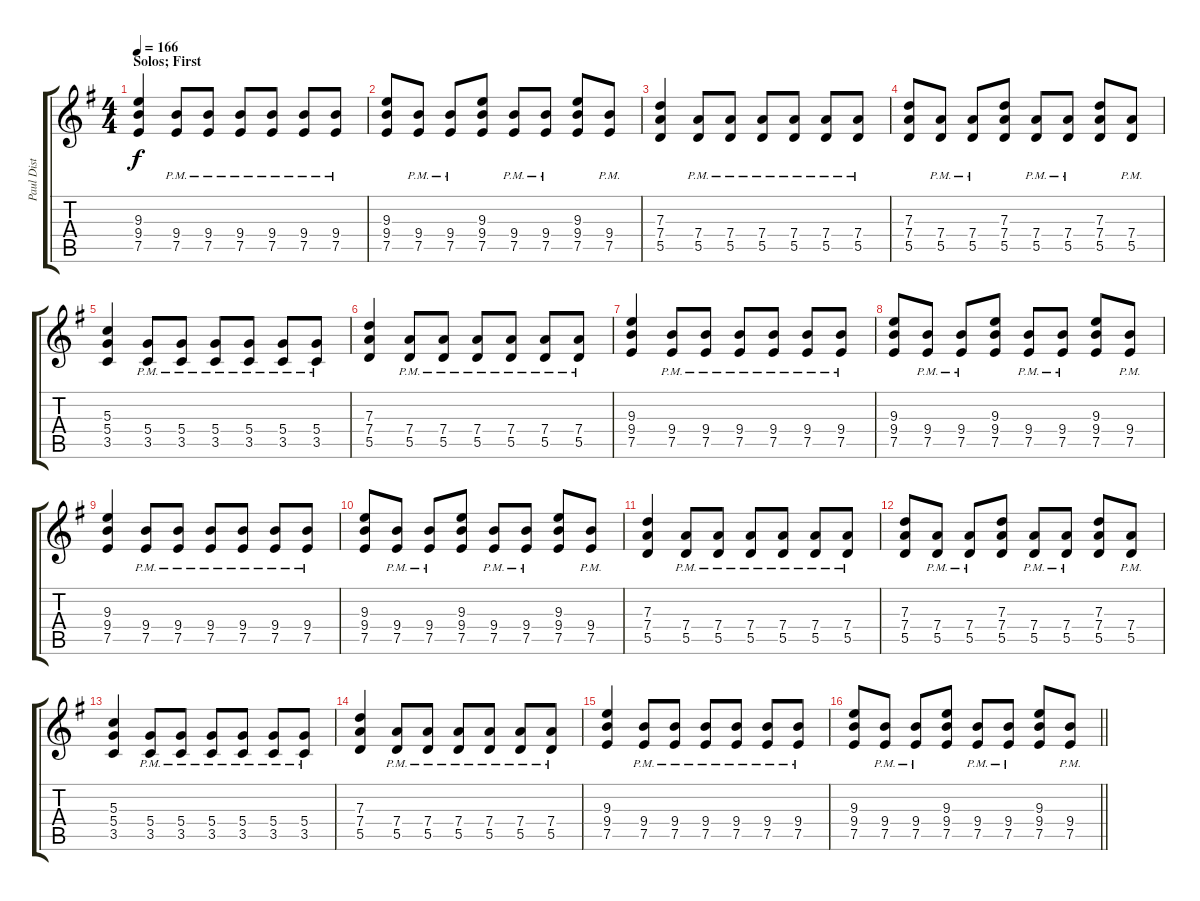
\track ("Paul Dist" "Paul Dist") {instrument overdrivenguitar}
\staff {score tabs}
\tuning (E4 B3 G3 D3 A2 E2) {hide}
\ts (4 4)
\section ("" "Solos; First")
\tempo 166
\clef g2
\ks eminor
(9.3 9.4 7.5).4{dy f} (9.4{pm} 7.5{pm}).8 (9.4{pm} 7.5{pm}).8 (9.4{pm} 7.5{pm}).8 (9.4{pm} 7.5{pm}).8 (9.4{pm} 7.5{pm}).8 (9.4{pm} 7.5{pm}).8 |
(9.3 9.4 7.5).8 (9.4{pm} 7.5{pm}).8 (9.4{pm} 7.5{pm}).8 (9.3 9.4 7.5).8 (9.4{pm} 7.5{pm}).8 (9.4{pm} 7.5{pm}).8 (9.3 9.4 7.5).8 (9.4{pm} 7.5{pm}).8 |
(7.3 7.4 5.5).4 (7.4{pm} 5.5{pm}).8 (7.4{pm} 5.5{pm}).8 (7.4{pm} 5.5{pm}).8 (7.4{pm} 5.5{pm}).8 (7.4{pm} 5.5{pm}).8 (7.4{pm} 5.5{pm}).8 |
(7.3 7.4 5.5).8 (7.4{pm} 5.5{pm}).8 (7.4{pm} 5.5{pm}).8 (7.3 7.4 5.5).8 (7.4{pm} 5.5{pm}).8 (7.4{pm} 5.5{pm}).8 (7.3 7.4 5.5).8 (7.4{pm} 5.5{pm}).8 |
(5.3 5.4 3.5).4 (5.4{pm} 3.5{pm}).8 (5.4{pm} 3.5{pm}).8 (5.4{pm} 3.5{pm}).8 (5.4{pm} 3.5{pm}).8 (5.4{pm} 3.5{pm}).8 (5.4{pm} 3.5{pm}).8 |
(7.3 7.4 5.5).4 (7.4{pm} 5.5{pm}).8 (7.4{pm} 5.5{pm}).8 (7.4{pm} 5.5{pm}).8 (7.4{pm} 5.5{pm}).8 (7.4{pm} 5.5{pm}).8 (7.4{pm} 5.5{pm}).8 |
(9.3 9.4 7.5).4 (9.4{pm} 7.5{pm}).8 (9.4{pm} 7.5{pm}).8 (9.4{pm} 7.5{pm}).8 (9.4{pm} 7.5{pm}).8 (9.4{pm} 7.5{pm}).8 (9.4{pm} 7.5{pm}).8 |
(9.3 9.4 7.5).8 (9.4{pm} 7.5{pm}).8 (9.4{pm} 7.5{pm}).8 (9.3 9.4 7.5).8 (9.4{pm} 7.5{pm}).8 (9.4{pm} 7.5{pm}).8 (9.3 9.4 7.5).8 (9.4{pm} 7.5{pm}).8 |
(9.3 9.4 7.5).4 (9.4{pm} 7.5{pm}).8 (9.4{pm} 7.5{pm}).8 (9.4{pm} 7.5{pm}).8 (9.4{pm} 7.5{pm}).8 (9.4{pm} 7.5{pm}).8 (9.4{pm} 7.5{pm}).8 |
(9.3 9.4 7.5).8 (9.4{pm} 7.5{pm}).8 (9.4{pm} 7.5{pm}).8 (9.3 9.4 7.5).8 (9.4{pm} 7.5{pm}).8 (9.4{pm} 7.5{pm}).8 (9.3 9.4 7.5).8 (9.4{pm} 7.5{pm}).8 |
(7.3 7.4 5.5).4 (7.4{pm} 5.5{pm}).8 (7.4{pm} 5.5{pm}).8 (7.4{pm} 5.5{pm}).8 (7.4{pm} 5.5{pm}).8 (7.4{pm} 5.5{pm}).8 (7.4{pm} 5.5{pm}).8 |
(7.3 7.4 5.5).8 (7.4{pm} 5.5{pm}).8 (7.4{pm} 5.5{pm}).8 (7.3 7.4 5.5).8 (7.4{pm} 5.5{pm}).8 (7.4{pm} 5.5{pm}).8 (7.3 7.4 5.5).8 (7.4{pm} 5.5{pm}).8 |
(5.3 5.4 3.5).4 (5.4{pm} 3.5{pm}).8 (5.4{pm} 3.5{pm}).8 (5.4{pm} 3.5{pm}).8 (5.4{pm} 3.5{pm}).8 (5.4{pm} 3.5{pm}).8 (5.4{pm} 3.5{pm}).8 |
(7.3 7.4 5.5).4 (7.4{pm} 5.5{pm}).8 (7.4{pm} 5.5{pm}).8 (7.4{pm} 5.5{pm}).8 (7.4{pm} 5.5{pm}).8 (7.4{pm} 5.5{pm}).8 (7.4{pm} 5.5{pm}).8 |
(9.3 9.4 7.5).4 (9.4{pm} 7.5{pm}).8 (9.4{pm} 7.5{pm}).8 (9.4{pm} 7.5{pm}).8 (9.4{pm} 7.5{pm}).8 (9.4{pm} 7.5{pm}).8 (9.4{pm} 7.5{pm}).8 |
\barLineRight lightlight
(9.3 9.4 7.5).8 (9.4{pm} 7.5{pm}).8 (9.4{pm} 7.5{pm}).8 (9.3 9.4 7.5).8 (9.4{pm} 7.5{pm}).8 (9.4{pm} 7.5{pm}).8 (9.3 9.4 7.5).8 (9.4{pm} 7.5{pm}).8
